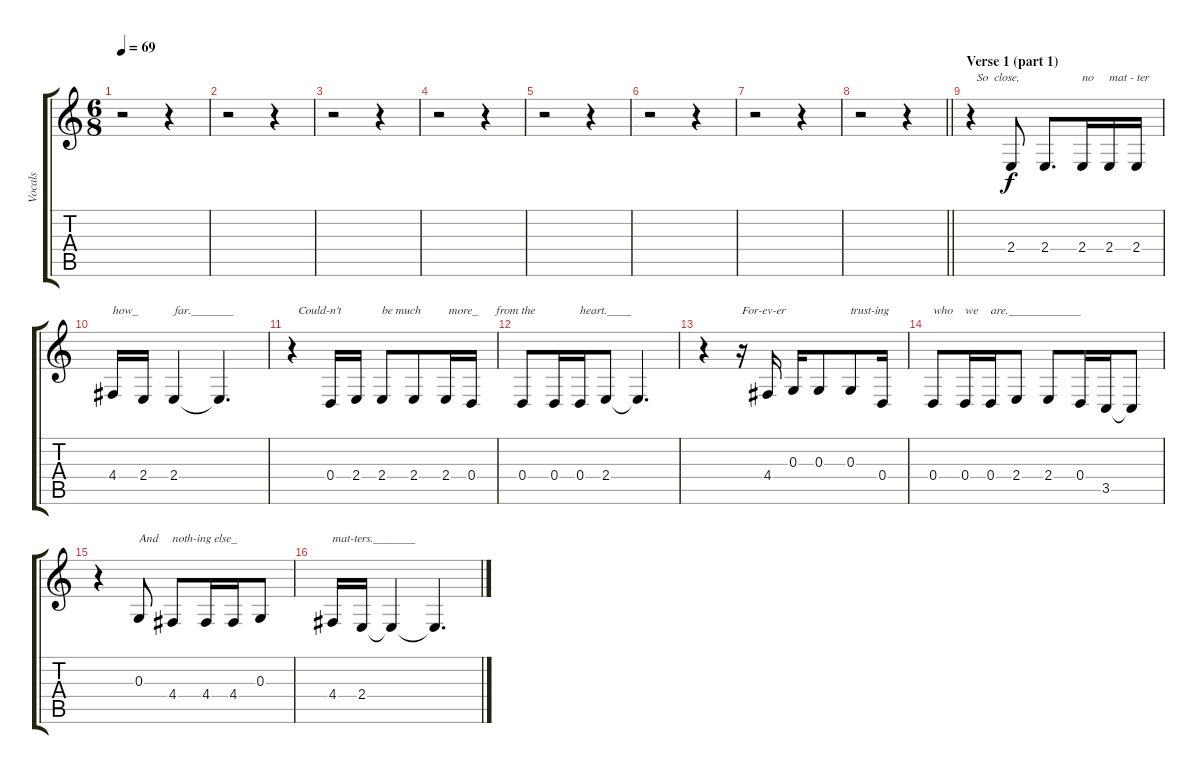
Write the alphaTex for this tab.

\track ("Vocals" "Vocals") {instrument violin}
\staff {score tabs}
\tuning (E4 B3 G3 D3 A2 E2) {hide}
\ts (6 8)
\tempo 69
\clef g2
\ks c
r.2{dy f} r.4 |
r.2 r.4 |
r.2 r.4 |
r.2 r.4 |
r.2 r.4 |
r.2 r.4 |
r.2 r.4 |
\barLineRight lightlight
r.2 r.4 |
\section ("" "Verse 1 (part 1)")
r.4{txt "  So  close, "} 2.4.8 2.4.8{d} 2.4.16{txt "no"} 2.4.16{txt "mat - ter"} 2.4.16 |
4.4.16{txt "how_"} 2.4.16 2.4.4{txt "far._______"} 2.4{t}.4{d} |
r.4{txt "  Could-n't"} 0.4.16 2.4.16 2.4.8{txt "be much"} 2.4.8 2.4.16{txt " more_"} 0.4.16{txt "        from the"} |
0.4.8 0.4.16 0.4.16{txt "heart.____"} 2.4.8 2.4{t}.4{d} |
r.4 r.16{txt "For-ev-er"} 4.4.16 0.3.16 0.3.8 0.3.8{txt "trust-ing"} 0.4.16 |
0.4.8{txt "who"} 0.4.16{txt "we"} 0.4.16{txt "are.____________"} 2.4.8 2.4.8 0.4.16 3.5.16 3.5{t}.8 |
r.4 0.3.8{txt "And"} 4.4.8{txt "noth-ing else_"} 4.4.16 4.4.16 0.3.8 |
4.4.16{txt "mat-ters._______"} 2.4.16 2.4{t}.4 2.4{t}.4{d}
